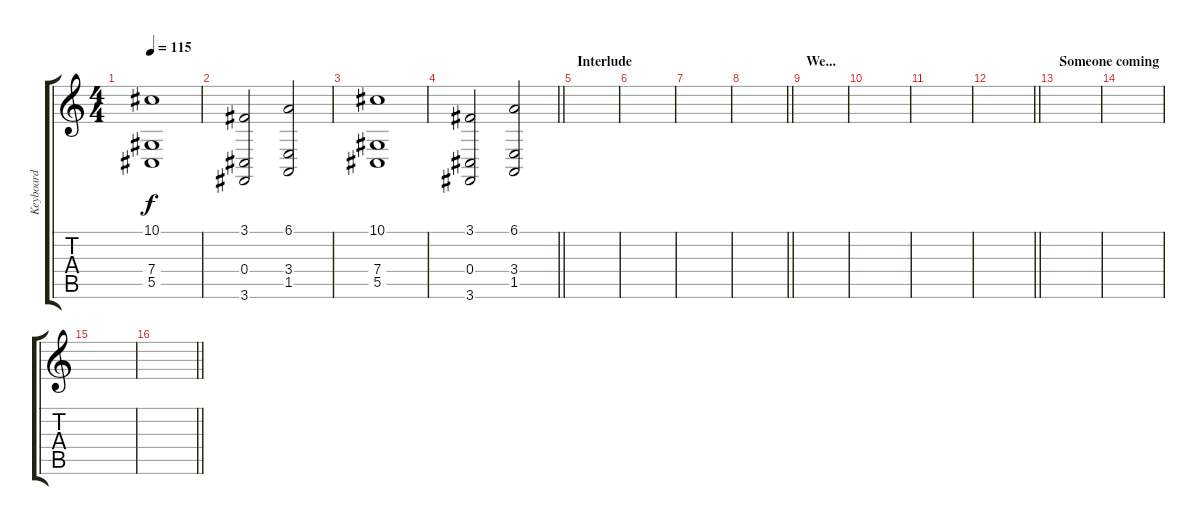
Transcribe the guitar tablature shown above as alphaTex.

\track ("Keyboard" "Keyboard") {instrument stringensemble1}
\staff {score tabs}
\tuning (Eb4 Bb3 Gb3 Db3 Ab2 Eb2) {hide}
\ts (4 4)
\tempo 115
\clef g2
\ks c
(10.1 7.4 5.5).1{dy f} |
(3.1 0.4 3.6).2 (6.1 3.4 1.5).2 |
(10.1 7.4 5.5).1 |
\barLineRight lightlight
(3.1 0.4 3.6).2 (6.1 3.4 1.5).2 |
\section ("" "Interlude")
|
|
|
\barLineRight lightlight
|
\section ("" "We...")
|
|
|
\barLineRight lightlight
|
\section ("" "Someone coming")
|
|
|
\barLineRight lightlight
